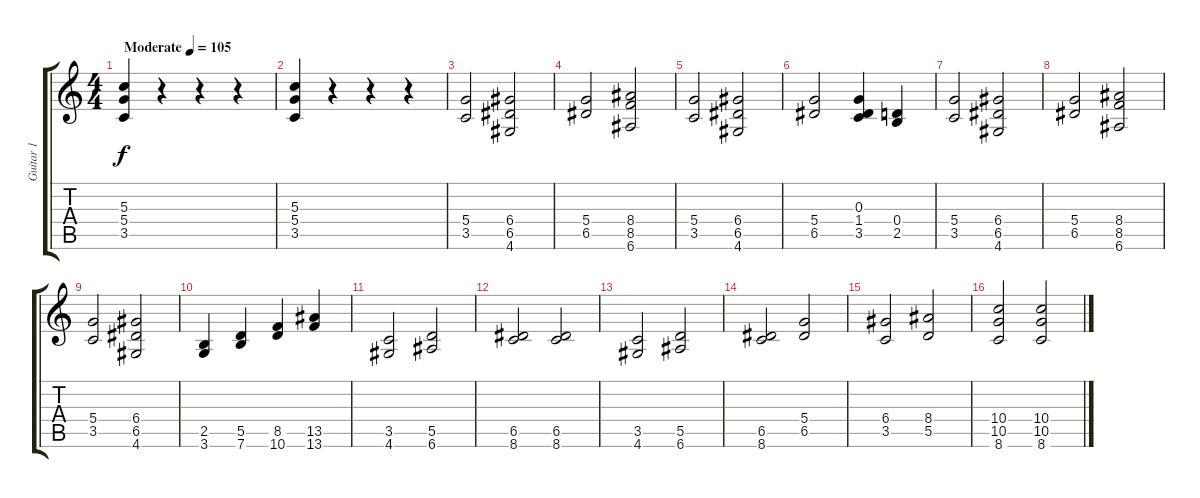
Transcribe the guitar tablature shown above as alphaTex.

\track ("Guitar 1" "Guitar 1") {instrument distortionguitar}
\staff {score tabs}
\tuning (E4 B3 G3 D3 A2 E2) {hide}
\ts (4 4)
\tempo (105 "Moderate")
\clef g2
\ks c
(5.3 5.4 3.5).4{dy f instrument distortionguitar} r.4 r.4 r.4 |
(5.3 5.4 3.5).4 r.4 r.4 r.4 |
(5.4 3.5).2 (6.4 6.5 4.6).2 |
(5.4 6.5).2 (8.4 8.5 6.6).2 |
(5.4 3.5).2 (6.4 6.5 4.6).2 |
(5.4 6.5).2 (0.3 1.4 3.5).4 (0.4 2.5).4 |
(5.4 3.5).2 (6.4 6.5 4.6).2 |
(5.4 6.5).2 (8.4 8.5 6.6).2 |
(5.4 3.5).2 (6.4 6.5 4.6).2 |
(2.5 3.6).4 (5.5 7.6).4 (8.5 10.6).4 (13.5 13.6).4 |
(3.5 4.6).2 (5.5 6.6).2 |
(6.5 8.6).2 (6.5 8.6).2 |
(3.5 4.6).2 (5.5 6.6).2 |
(6.5 8.6).2 (5.4 6.5).2 |
(6.4 3.5).2 (8.4 5.5).2 |
(10.4 10.5 8.6).2 (10.4 10.5 8.6).2
